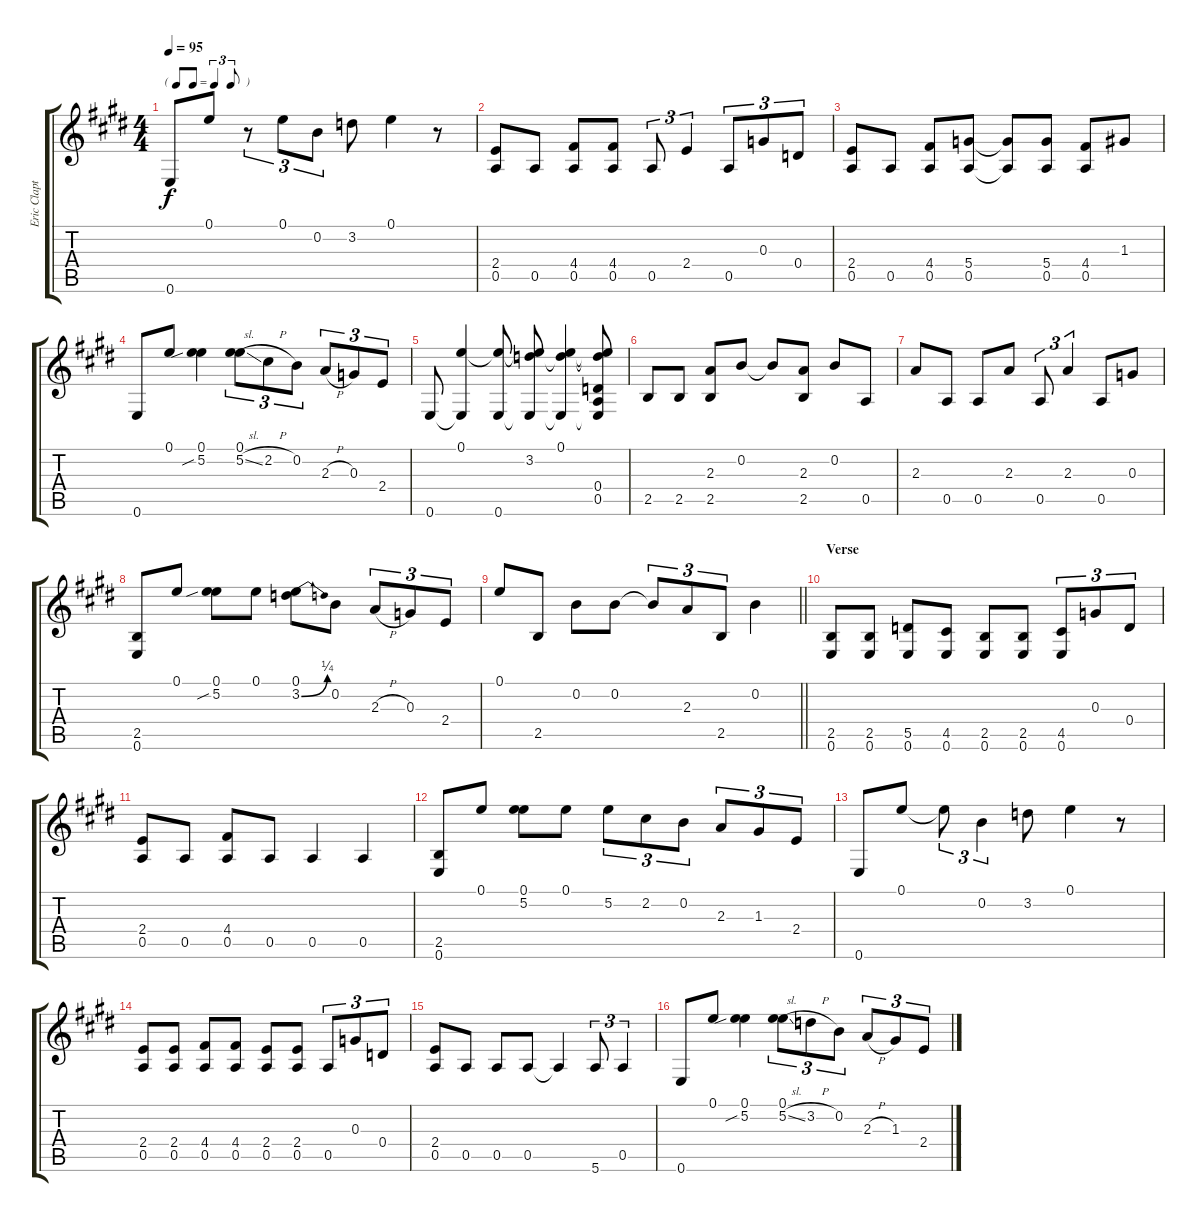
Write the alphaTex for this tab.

\track ("Eric Clapton Guitar " "Eric Clapt") {instrument distortionguitar}
\staff {score tabs}
\tuning (E4 B3 G3 D3 A2 E2) {hide}
\ts (4 4)
\tf triplet8th
\tempo 95
\clef g2
\ks e
0.6.8{dy f} 0.1.8 r.8{tu (3 2)} 0.1.8{tu (3 2)} 0.2.8{tu (3 2)} 3.2.8 0.1.4 r.8 |
(2.4 0.5).8 0.5.8 (4.4 0.5).8 (4.4 0.5).8 0.5.8{tu (3 2)} 2.4.4{tu (3 2)} 0.5.8{tu (3 2)} 0.3.8{tu (3 2)} 0.4.8{tu (3 2)} |
(2.4 0.5).8 0.5.8 (4.4 0.5).8 (5.4 0.5).8 (5.4{t} 0.5{t}).8 (5.4 0.5).8 (4.4 0.5).8 1.3.8 |
0.6.8 0.1.8 (0.1 5.2{sib}).4 (0.1 5.2{sl}).8{tu (3 2)} 2.2{h}.8{tu (3 2)} 0.2.8{tu (3 2)} 2.3{h}.8{tu (3 2)} 0.3.8{tu (3 2)} 2.4.8{tu (3 2)} |
0.6.8 (0.1 0.6{t}).4 (0.1{t} 0.6).8 (0.1{t} 3.2 0.6{t}).8 (0.1 3.2{t} 0.6{t}).4 (0.1{t} 3.2{t} 0.4 0.5 0.6{t}).8 |
2.5.8 2.5.8 (2.3 2.5).8 0.2.8 0.2{t}.8 (2.3 2.5).8 0.2.8 0.5.8 |
2.3.8 0.5.8 0.5.8 2.3.8 0.5.8{tu (3 2)} 2.3.4{tu (3 2)} 0.5.8 0.3.8 |
(2.5 0.6).8 0.1.8 (0.1 5.2{sib}).8 0.1.8 (0.1 3.2{be (bend 0 0 60 1)}).8 0.2.8 2.3{h}.8{tu (3 2)} 0.3.8{tu (3 2)} 2.4.8{tu (3 2)} |
\barLineRight lightlight
0.1.8 2.5.8 0.2.8 0.2.8 0.2{t}.8{tu (3 2)} 2.3.8{tu (3 2)} 2.5.8{tu (3 2)} 0.2.4 |
\section ("" "Verse")
(2.5 0.6).8 (2.5 0.6).8 (5.5 0.6).8 (4.5 0.6).8 (2.5 0.6).8 (2.5 0.6).8 (4.5 0.6).8{tu (3 2)} 0.3.8{tu (3 2)} 0.4.8{tu (3 2)} |
(2.4 0.5).8 0.5.8 (4.4 0.5).8 0.5.8 0.5.4 0.5.4 |
(2.5 0.6).8 0.1.8 (0.1 5.2).8 0.1.8 5.2.8{tu (3 2)} 2.2.8{tu (3 2)} 0.2.8{tu (3 2)} 2.3.8{tu (3 2)} 1.3.8{tu (3 2)} 2.4.8{tu (3 2)} |
0.6.8 0.1.8 0.1{t}.8{tu (3 2)} 0.2.4{tu (3 2)} 3.2.8 0.1.4 r.8 |
(2.4 0.5).8 (2.4 0.5).8 (4.4 0.5).8 (4.4 0.5).8 (2.4 0.5).8 (2.4 0.5).8 0.5.8{tu (3 2)} 0.3.8{tu (3 2)} 0.4.8{tu (3 2)} |
(2.4 0.5).8 0.5.8 0.5.8 0.5.8 0.5{t}.4 5.6.8{tu (3 2)} 0.5.4{tu (3 2)} |
0.6.8 0.1.8 (0.1 5.2{sib}).4 (0.1 5.2{sl}).8{tu (3 2)} 3.2{h}.8{tu (3 2)} 0.2.8{tu (3 2)} 2.3{h}.8{tu (3 2)} 1.3.8{tu (3 2)} 2.4.8{tu (3 2)}
